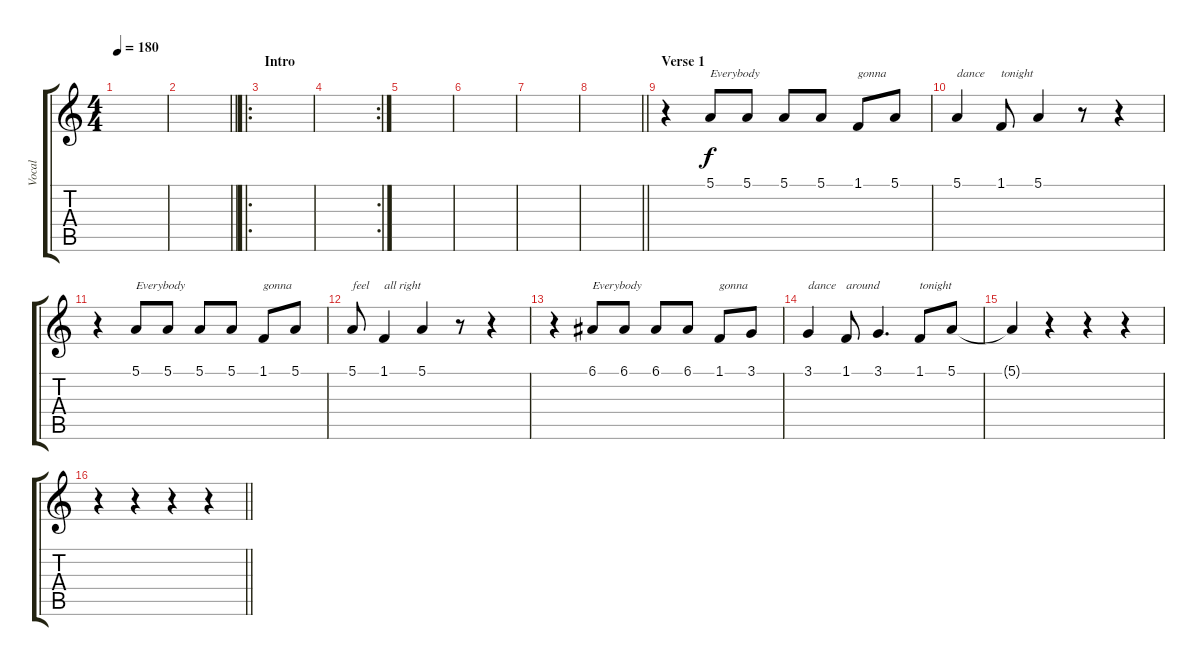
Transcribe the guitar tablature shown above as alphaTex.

\track ("Vocal" "Vocal") {instrument tenorsax}
\staff {score tabs}
\tuning (E4 B3 G3 D3 A2 E2) {hide}
\ts (4 4)
\tempo 180
\clef g2
\ks c
|
\barLineRight lightlight
|
\ro
\section ("" "Intro")
|
\rc 2
|
|
|
|
\barLineRight lightlight
|
\section ("" "Verse 1")
r.4 5.1.8{txt "Everybody"} 5.1.8 5.1.8 5.1.8 1.1.8{txt "gonna"} 5.1.8 |
5.1.4{txt "dance"} 1.1.8{txt "tonight"} 5.1.4 r.8 r.4 |
r.4 5.1.8{txt "Everybody"} 5.1.8 5.1.8 5.1.8 1.1.8{txt "gonna"} 5.1.8 |
5.1.8{txt "feel"} 1.1.4{txt "all right"} 5.1.4 r.8 r.4 |
r.4 6.1.8{txt "Everybody"} 6.1.8 6.1.8 6.1.8 1.1.8{txt "gonna"} 3.1.8 |
3.1.4{txt "dance"} 1.1.8{txt "around"} 3.1.4{d} 1.1.8{txt "tonight"} 5.1.8 |
5.1{t}.4 r.4 r.4 r.4 |
\barLineRight lightlight
r.4 r.4 r.4 r.4
